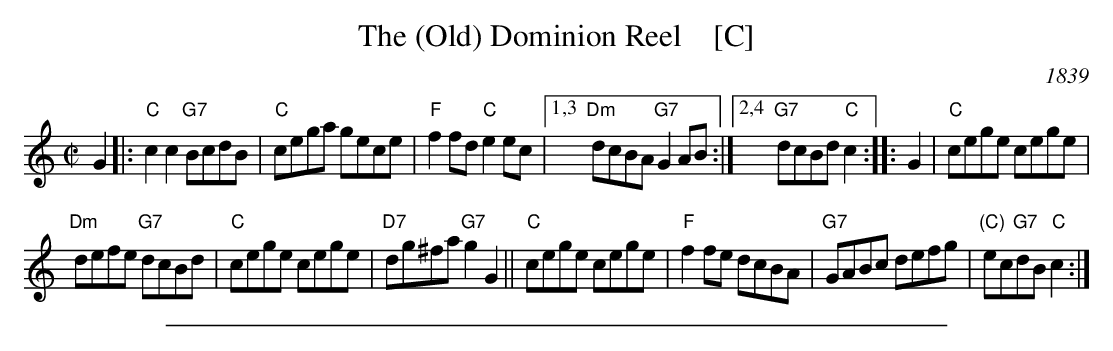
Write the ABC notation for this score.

X:1
T: The (Old) Dominion Reel    [C]
O: 1839
M: C|
L: 1/8
K: C
G2 |:\
"C"c2c2 "G7"BcdB | "C"cega gece | "F"f2fd "C"e2ec |\
[1,3 "Dm"dcBA "G7"G2AB :|[2,4 "G7"dcBd "C"c2 :: G2 | "C"cege cege |
"Dm"defe "G7"dcBd | "C"cege cege | "D7"dg^fa "G7"g2G2 ||\
"C"cege cege | "F"f2fe dcBA | "G7"GABc defg | "(C)"ec"G7"dB "C"c2 :|
